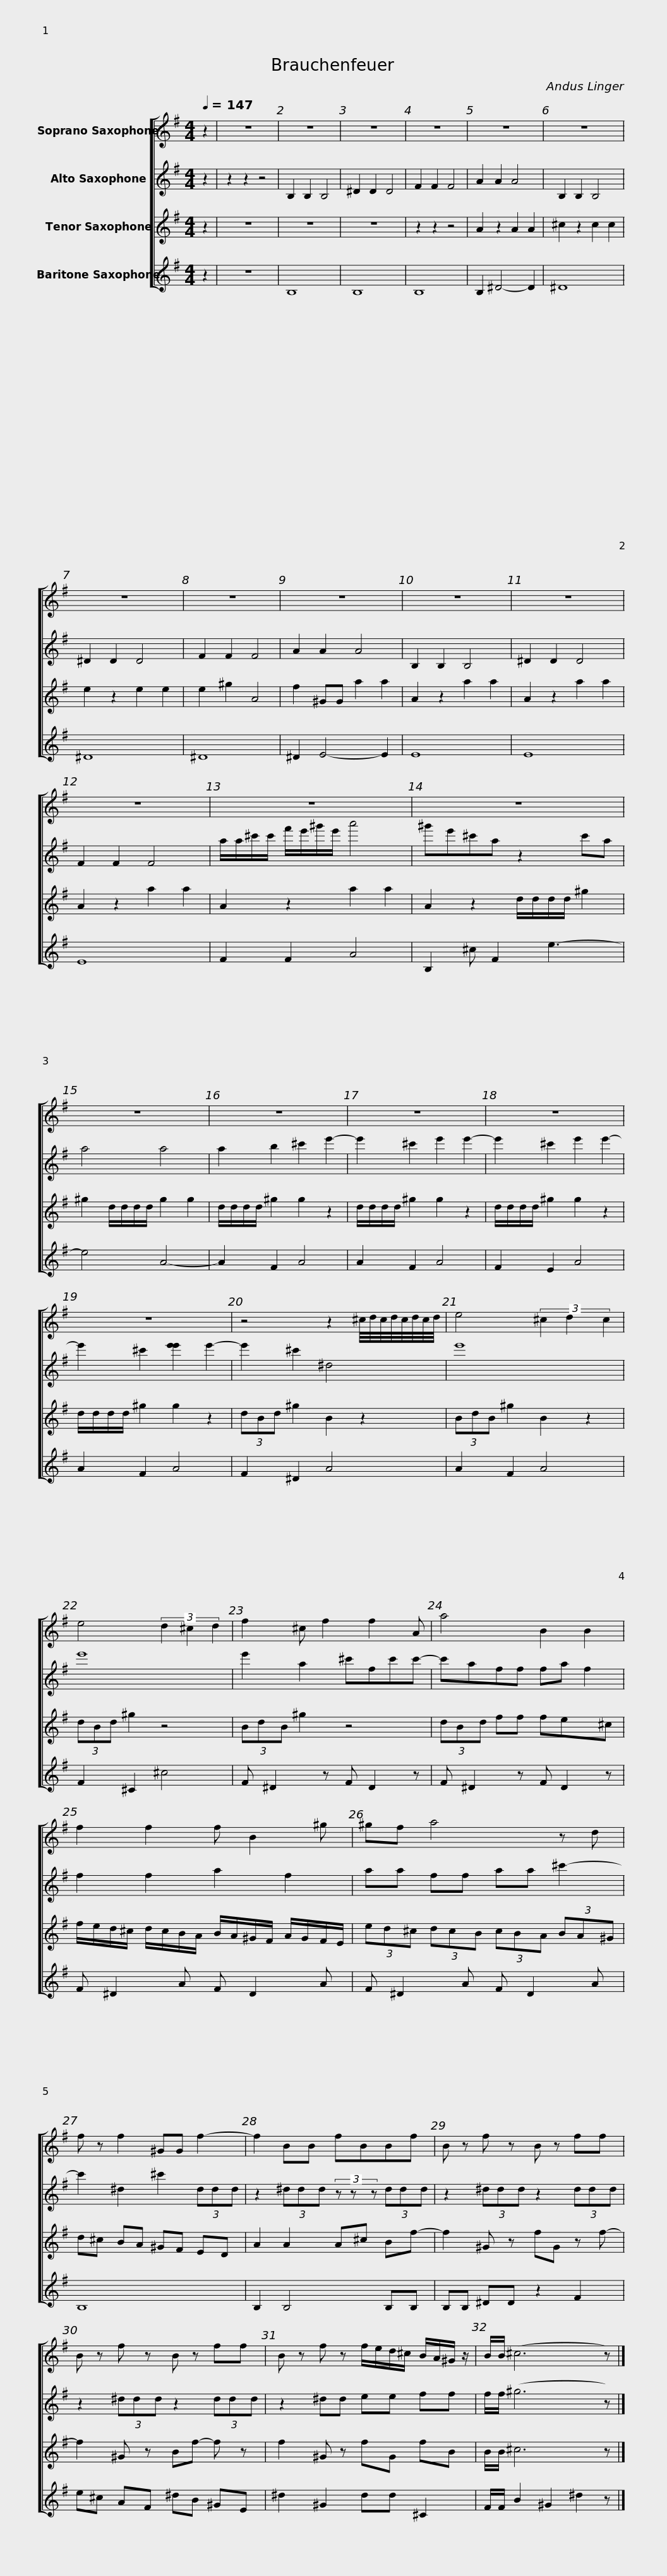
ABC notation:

X:1
%%score [ 1 2 3 4 ]
L:1/8
Q:1/4=147
M:4/4
I:linebreak $
K:none
V:1 treble transpose=-2
V:2 treble transpose=-9
V:3 treble transpose=-14
V:4 treble transpose=-21
V:1
[K:G] z2 | z8 | z8 | z8 | z8 | %5
 z8 | z8 | z8 |$ z8 | z8 | %10
 z8 | z8 | z8 | z8 |$ z8 | %15
 z8 | z8 | z8 | z8 |$ z8 | %20
 z4 z2 ^c/4d/4c/4d/4c/4d/4c/4d/4 | e4 (3^c2 d2 c2 | e4 (3d2 ^c2 d2 |$ f2 ^c f2 f2 A | a4 B2 B2 | %25
 f2 f2 f B2 ^g |$ ^gf a4 z d | f z f2 ^GG f2- | f2 BB fBBf |$ B z f z B z ff | %30
 B z f z B z ff | B z f z f/e/d/^c/ B/A/^G/ z/ |$ B/B/ (^c6 z) |] %33
V:2
[K:G] z2 | z2 z2 z4 | B,2 B,2 B,4 | ^D2 D2 D4 | F2 F2 F4 | %5
 A2 A2 A4 | B,2 B,2 B,4 | ^D2 D2 D4 |$ F2 F2 F4 | A2 A2 A4 | %10
 B,2 B,2 B,4 | ^D2 D2 D4 | F2 F2 F4 | a/a/^c'/c'/ f'/e'/^g'/e'/ a'4 |$ ^g'e'^c'a z2 c'a | %15
 a4 a4 | a2 b2 ^c'2 e'2- | e'2 ^c'2 e'2 e'2- | e'2 ^c'2 e'2 e'2- |$ e'2 ^c'2 [e'e']2 e'2- | %20
 e'2 ^c'2 ^d4 | e'8 | e'8 |$ e'2 a2 ^c'fc'c'- | c'aff fa f2 | %25
 f2 f2 a2 f2 |$ aa ff aa ^c'2- | c'2 ^d2 ^c'2 (3ddd | z2 (3^ddd (3z z z (3ddd |$ z2 (3^ddd z2 (3ddd | %30
 z2 (3^ddd z2 (3ddd | z2 ^dd ee ff |$ f/f/ (^g6 z) |] %33
V:3
[K:G] z2 | z8 | z8 | z8 | z2 z2 z4 | %5
 A2 z2 A2 A2 | ^c2 z2 c2 c2 | e2 z2 e2 e2 |$ e2 ^g2 A4 | f2 ^GG a2 a2 | %10
 A2 z2 a2 a2 | A2 z2 a2 a2 | A2 z2 a2 a2 | A2 z2 a2 a2 |$ A2 z2 d/d/d/d/ ^g2 | %15
 ^g2 d/d/d/d/ g2 g2 | d/d/d/d/ ^g2 g2 z2 | d/d/d/d/ ^g2 g2 z2 | d/d/d/d/ ^g2 g2 z2 |$ d/d/d/d/ ^g2 g2 z2 | %20
 (3dBd ^g2 B2 z2 | (3BdB ^g2 B2 z2 | (3dBd ^g2 z4 |$ (3BdB ^g2 z4 | (3dBd ff fex^c | %25
 f/e/d/^c/ d/c/B/A/ B/A/^G/F/ A/G/F/E/ |$ (3ed^c (3dcB (3cBA (3BA^G | d^c BA ^GF ED | A2 A2 A^c Bf- |$ f2 ^G z fG z f- | %30
 f2 ^G z Bf- f z | f2 ^G z fG fB |$ B/B/ ^c6 z |] %33
V:4
[K:G] z2 | z8 | B,8 | B,8 | B,8 | %5
 B,2 ^D4- D2 | ^D8 | ^D8 |$ ^D8 | ^D2 E4- E2 | %10
 E8 | E8 | E8 | F2 F2 A4 |$ B,2 ^c F2 e3- | %15
 e4 A4- | A2 F2 A4 | A2 F2 A4 | F2 E2 A4 |$ A2 F2 A4 | %20
 F2 ^D2 A4 | A2 F2 A4 | F2 ^C2 ^c4 |$ F ^D2 z F D2 z | F ^D2 z F D2 z | %25
 F ^D2 A F D2 A |$ F ^D2 A F D2 A | B,8 | B,2 B,4 B,B, |$ B,B, ^DD z2 F2 | %30
 e^c AF ^dB ^GE | ^d2 ^G2 dd ^C2 |$ F/F/ B2 ^G2 ^d2 z |] %33
